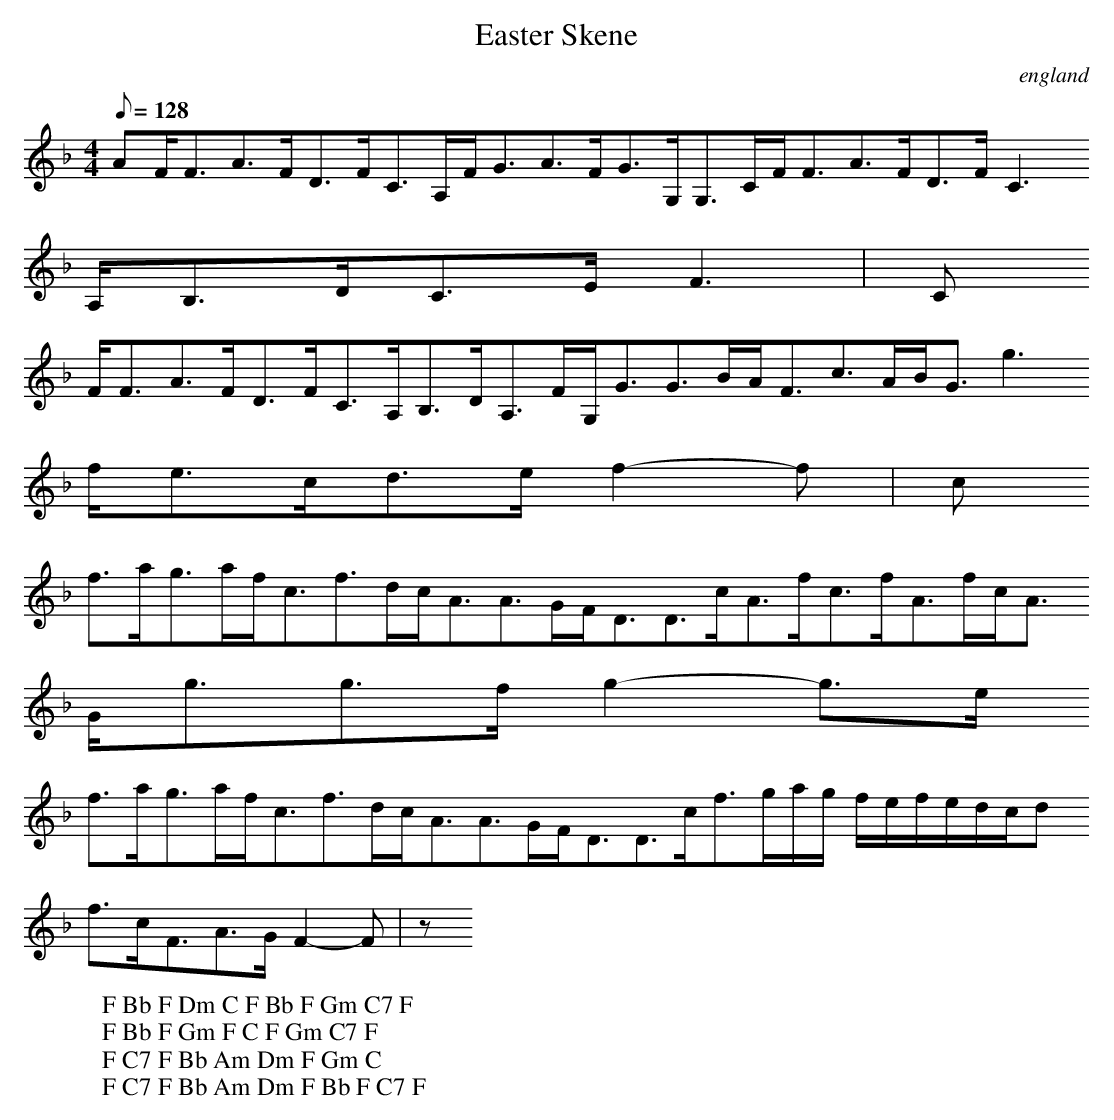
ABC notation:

X:1
T:Easter Skene
O:england
M:4/4
L:1/8
Q:128
K:F
AF/F3/2A3/2F/D3/2F/C3/2A,/F/G3/2A3/2F/G3/2G,/G,3/2C/F/F3/2A3/2F/D3/2F/C3
/2A,/B,3/2D/C3/2E/F3|C
W: F Bb F Dm C F Bb F Gm C7 F
F/F3/2A3/2F/D3/2F/C3/2A,/B,3/2D/A,3/2F/G,/G3/2G3/2B/A/F3/2c3/2A/B/G3/2g3
/2f/e3/2c/d3/2e/f2-f|c
W: F Bb F Gm F C F Gm C7 F
f3/2a/g3/2a/f/c3/2f3/2d/c/A3/2A3/2G/F/D3/2D3/2c/A3/2f/c3/2f/A3/2f/c/A3/2
G/g3/2g3/2f/g2-g3/2e/
W: F C7 F Bb Am Dm F Gm C
f3/2a/g3/2a/f/c3/2f3/2d/c/A3/2A3/2G/F/D3/2D3/2c/f3/2g/a/g/ f/e/f/e/d/c/d
/f3/2c/F3/2A3/2G/F2-F|z
W: F C7 F Bb Am Dm F Bb F C7 F
